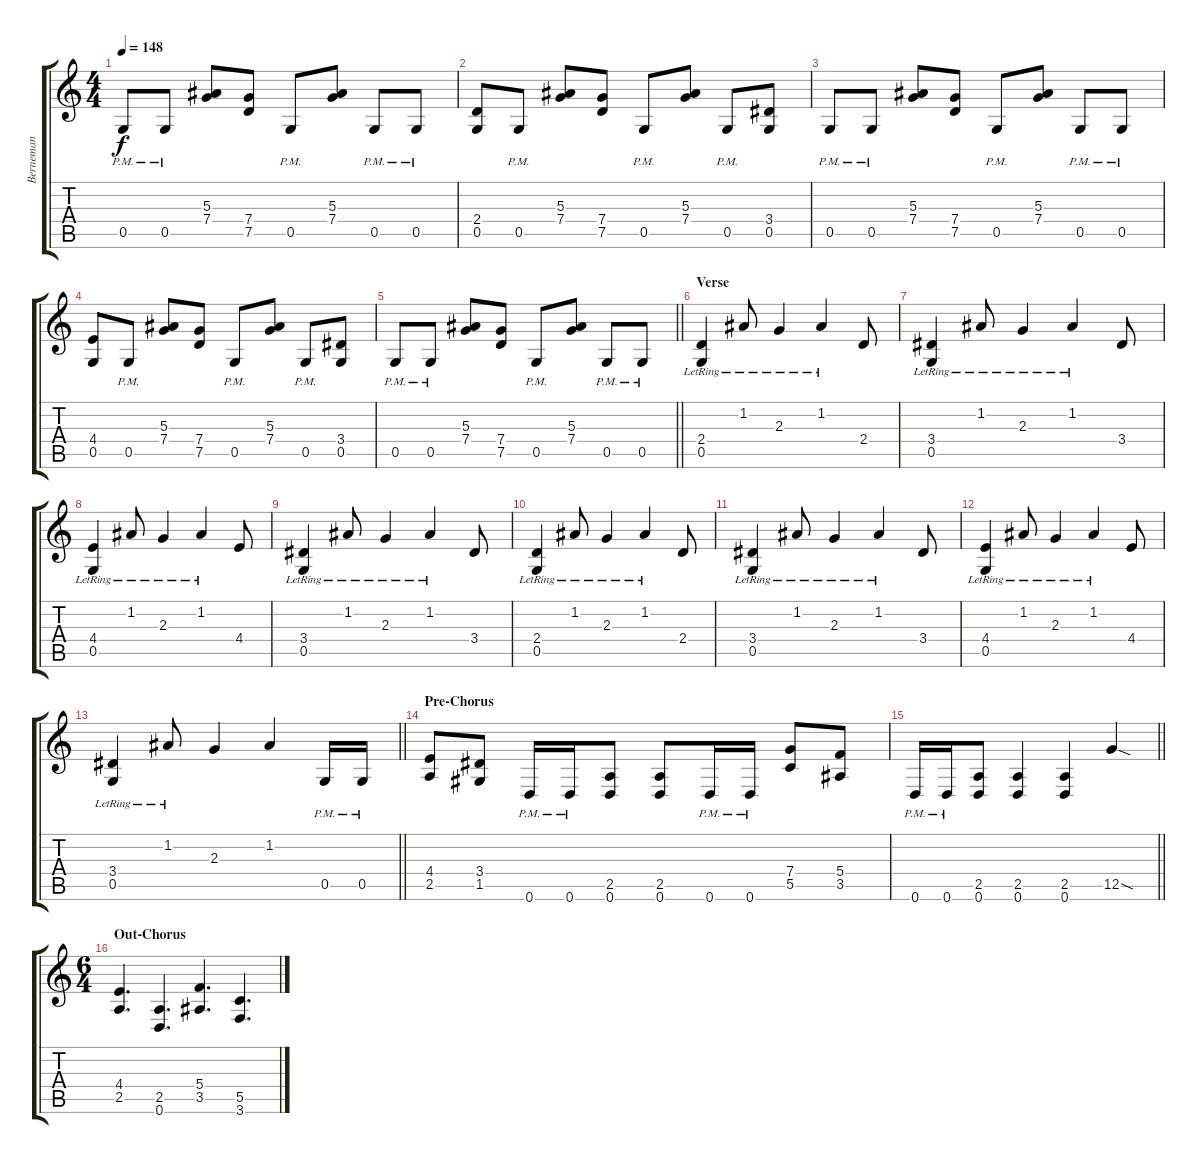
\track ("Berneman" "Berneman") {instrument overdrivenguitar}
\staff {score tabs}
\tuning (D4 A3 F3 C3 G2 D2) {hide}
\ts (4 4)
\tempo 148
\clef g2
\ks c
0.5{pm}.8{dy f} 0.5{pm}.8 (5.3 7.4).8 (7.4 7.5).8 0.5{pm}.8 (5.3 7.4).8 0.5{pm}.8 0.5{pm}.8 |
(2.4 0.5).8 0.5{pm}.8 (5.3 7.4).8 (7.4 7.5).8 0.5{pm}.8 (5.3 7.4).8 0.5{pm}.8 (3.4 0.5).8 |
0.5{pm}.8 0.5{pm}.8 (5.3 7.4).8 (7.4 7.5).8 0.5{pm}.8 (5.3 7.4).8 0.5{pm}.8 0.5{pm}.8 |
(4.4 0.5).8 0.5{pm}.8 (5.3 7.4).8 (7.4 7.5).8 0.5{pm}.8 (5.3 7.4).8 0.5{pm}.8 (3.4 0.5).8 |
\barLineRight lightlight
0.5{pm}.8 0.5{pm}.8 (5.3 7.4).8 (7.4 7.5).8 0.5{pm}.8 (5.3 7.4).8 0.5{pm}.8 0.5{pm}.8 |
\section ("" "Verse")
(2.4{lr} 0.5{lr}).4 1.2{lr}.8 2.3{lr}.4 1.2{lr}.4 2.4.8 |
(3.4{lr} 0.5{lr}).4 1.2{lr}.8 2.3{lr}.4 1.2{lr}.4 3.4.8 |
(4.4{lr} 0.5{lr}).4 1.2{lr}.8 2.3{lr}.4 1.2{lr}.4 4.4.8 |
(3.4{lr} 0.5{lr}).4 1.2{lr}.8 2.3{lr}.4 1.2{lr}.4 3.4.8 |
(2.4{lr} 0.5{lr}).4 1.2{lr}.8 2.3{lr}.4 1.2{lr}.4 2.4.8 |
(3.4{lr} 0.5{lr}).4 1.2{lr}.8 2.3{lr}.4 1.2{lr}.4 3.4.8 |
(4.4{lr} 0.5{lr}).4 1.2{lr}.8 2.3{lr}.4 1.2{lr}.4 4.4.8 |
\barLineRight lightlight
(3.4{lr} 0.5{lr}).4 1.2{lr}.8 2.3.4 1.2.4 0.5{pm}.16 0.5{pm}.16 |
\section ("" "Pre-Chorus")
(4.4 2.5).8 (3.4 1.5).8 0.6{pm}.16 0.6{pm}.16 (2.5 0.6).8 (2.5 0.6).8 0.6{pm}.16 0.6{pm}.16 (7.4 5.5).8 (5.4 3.5).8 |
\barLineRight lightlight
0.6{pm}.16 0.6{pm}.16 (2.5 0.6).8 (2.5 0.6).4 (2.5 0.6).4 12.5{sod}.4 |
\ts (6 4)
\section ("" "Out-Chorus")
(4.4 2.5).4{d} (2.5 0.6).4{d} (5.4 3.5).4{d} (5.5 3.6).4{d}
